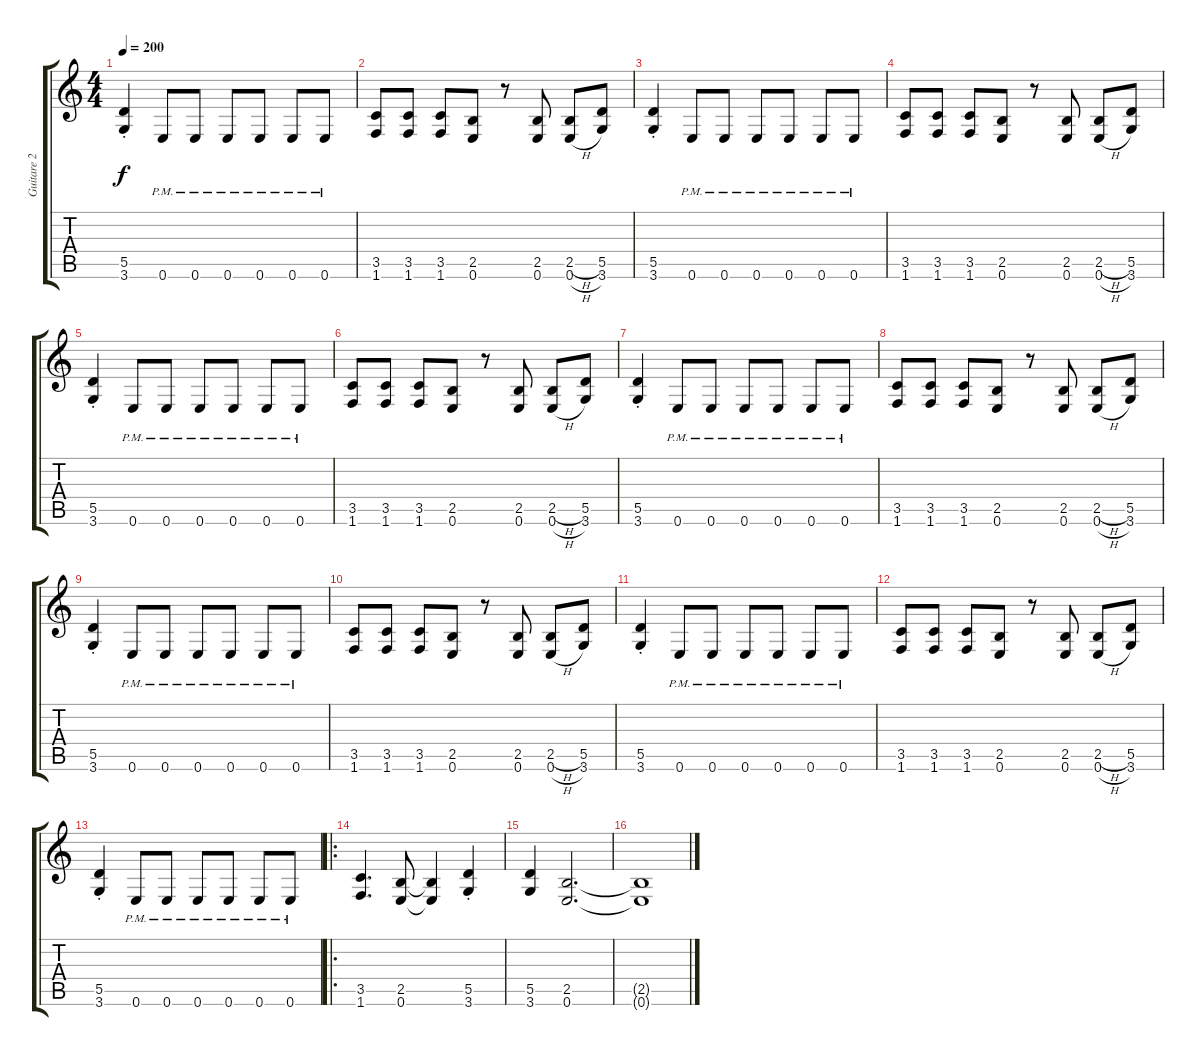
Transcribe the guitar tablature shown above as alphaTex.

\track ("Guitare 2" "Guitare 2") {instrument overdrivenguitar}
\staff {score tabs}
\tuning (E4 B3 G3 D3 A2 E2) {hide}
\ts (4 4)
\tempo 200
\clef g2
\ks c
(5.5{st} 3.6{st}).4{dy f} 0.6{pm}.8 0.6{pm}.8 0.6{pm}.8 0.6{pm}.8 0.6{pm}.8 0.6{pm}.8 |
(3.5 1.6).8 (3.5 1.6).8 (3.5 1.6).8 (2.5 0.6).8 r.8 (2.5 0.6).8 (2.5{h} 0.6{h}).8 (5.5 3.6).8 |
(5.5{st} 3.6{st}).4 0.6{pm}.8 0.6{pm}.8 0.6{pm}.8 0.6{pm}.8 0.6{pm}.8 0.6{pm}.8 |
(3.5 1.6).8 (3.5 1.6).8 (3.5 1.6).8 (2.5 0.6).8 r.8 (2.5 0.6).8 (2.5{h} 0.6{h}).8 (5.5 3.6).8 |
(5.5{st} 3.6{st}).4 0.6{pm}.8 0.6{pm}.8 0.6{pm}.8 0.6{pm}.8 0.6{pm}.8 0.6{pm}.8 |
(3.5 1.6).8 (3.5 1.6).8 (3.5 1.6).8 (2.5 0.6).8 r.8 (2.5 0.6).8 (2.5{h} 0.6{h}).8 (5.5 3.6).8 |
(5.5{st} 3.6{st}).4 0.6{pm}.8 0.6{pm}.8 0.6{pm}.8 0.6{pm}.8 0.6{pm}.8 0.6{pm}.8 |
(3.5 1.6).8 (3.5 1.6).8 (3.5 1.6).8 (2.5 0.6).8 r.8 (2.5 0.6).8 (2.5{h} 0.6{h}).8 (5.5 3.6).8 |
(5.5{st} 3.6{st}).4 0.6{pm}.8 0.6{pm}.8 0.6{pm}.8 0.6{pm}.8 0.6{pm}.8 0.6{pm}.8 |
(3.5 1.6).8 (3.5 1.6).8 (3.5 1.6).8 (2.5 0.6).8 r.8 (2.5 0.6).8 (2.5{h} 0.6{h}).8 (5.5 3.6).8 |
(5.5{st} 3.6{st}).4 0.6{pm}.8 0.6{pm}.8 0.6{pm}.8 0.6{pm}.8 0.6{pm}.8 0.6{pm}.8 |
(3.5 1.6).8 (3.5 1.6).8 (3.5 1.6).8 (2.5 0.6).8 r.8 (2.5 0.6).8 (2.5{h} 0.6{h}).8 (5.5 3.6).8 |
(5.5{st} 3.6{st}).4 0.6{pm}.8 0.6{pm}.8 0.6{pm}.8 0.6{pm}.8 0.6{pm}.8 0.6{pm}.8 |
\ro
(3.5 1.6).4{d} (2.5 0.6).8 (2.5{t} 0.6{t}).4 (5.5{st} 3.6{st}).4 |
(5.5 3.6).4 (2.5 0.6).2{d} |
(2.5{t} 0.6{t}).1
